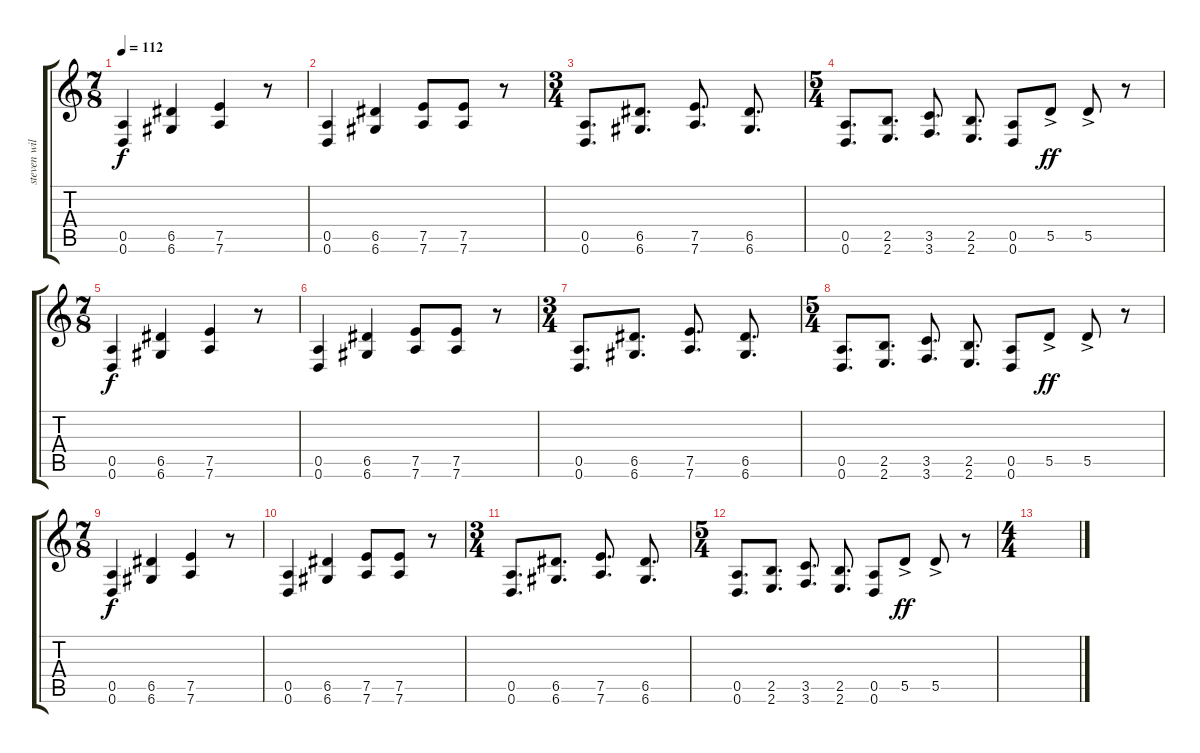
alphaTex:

\track ("steven wilson" "steven wil") {instrument overdrivenguitar}
\staff {score tabs}
\tuning (E4 B3 G3 D3 A2 D2) {hide}
\ts (7 8)
\tempo 112
\clef g2
\ks c
(0.5 0.6).4{dy f} (6.5 6.6).4 (7.5 7.6).4 r.8 |
(0.5 0.6).4 (6.5 6.6).4 (7.5 7.6).8 (7.5 7.6).8 r.8 |
\ts (3 4)
(0.5 0.6).8{d} (6.5 6.6).8{d} (7.5 7.6).8{d} (6.5 6.6).8{d} |
\ts (5 4)
(0.5 0.6).8{d} (2.5 2.6).8{d} (3.5 3.6).8{d} (2.5 2.6).8{d} (0.5 0.6).8 5.5{ac}.8{dy ff} 5.5{ac}.8 r.8 |
\ts (7 8)
(0.5 0.6).4{dy f} (6.5 6.6).4 (7.5 7.6).4 r.8 |
(0.5 0.6).4 (6.5 6.6).4 (7.5 7.6).8 (7.5 7.6).8 r.8 |
\ts (3 4)
(0.5 0.6).8{d} (6.5 6.6).8{d} (7.5 7.6).8{d} (6.5 6.6).8{d} |
\ts (5 4)
(0.5 0.6).8{d} (2.5 2.6).8{d} (3.5 3.6).8{d} (2.5 2.6).8{d} (0.5 0.6).8 5.5{ac}.8{dy ff} 5.5{ac}.8 r.8 |
\ts (7 8)
(0.5 0.6).4{dy f} (6.5 6.6).4 (7.5 7.6).4 r.8 |
(0.5 0.6).4 (6.5 6.6).4 (7.5 7.6).8 (7.5 7.6).8 r.8 |
\ts (3 4)
(0.5 0.6).8{d} (6.5 6.6).8{d} (7.5 7.6).8{d} (6.5 6.6).8{d} |
\ts (5 4)
(0.5 0.6).8{d} (2.5 2.6).8{d} (3.5 3.6).8{d} (2.5 2.6).8{d} (0.5 0.6).8 5.5{ac}.8{dy ff} 5.5{ac}.8 r.8 |
\ts (4 4)
